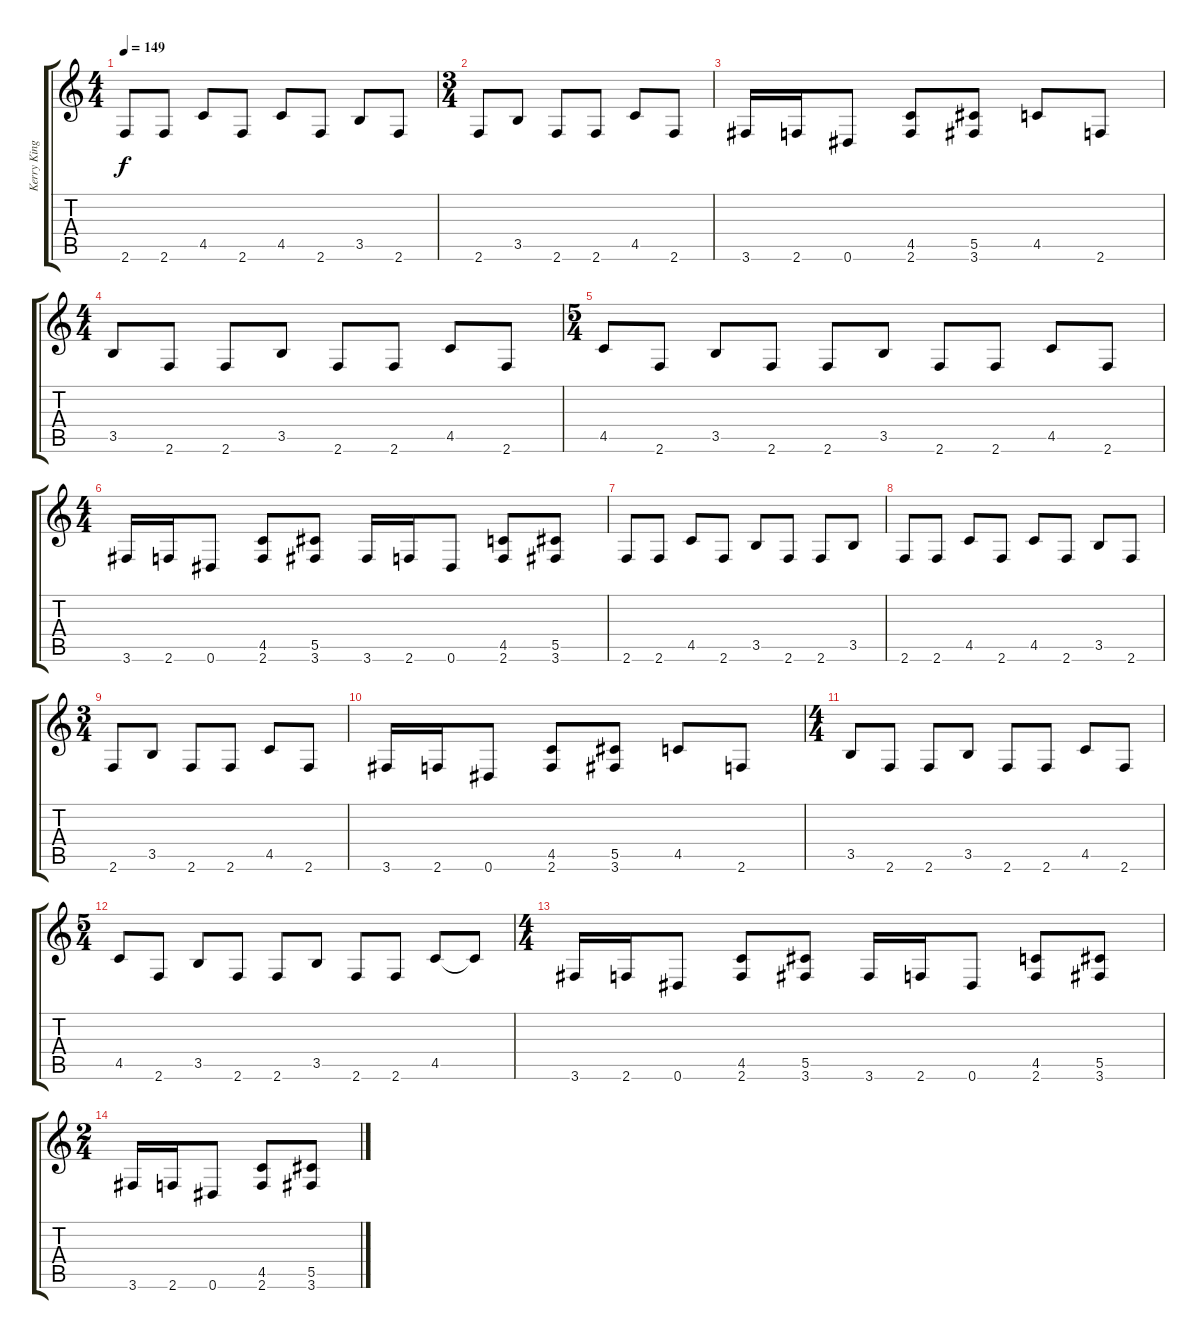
\track ("Kerry King" "Kerry King") {instrument distortionguitar}
\staff {score tabs}
\tuning (Eb4 Bb3 Gb3 Db3 Ab2 Eb2) {hide}
\ts (4 4)
\tempo 149
\clef g2
\ks c
2.6.8{dy f} 2.6.8 4.5.8 2.6.8 4.5.8 2.6.8 3.5.8 2.6.8 |
\ts (3 4)
2.6.8 3.5.8 2.6.8 2.6.8 4.5.8 2.6.8 |
3.6.16 2.6.16 0.6.8 (4.5 2.6).8 (5.5 3.6).8 4.5.8 2.6.8 |
\ts (4 4)
3.5.8 2.6.8 2.6.8 3.5.8 2.6.8 2.6.8 4.5.8 2.6.8 |
\ts (5 4)
4.5.8 2.6.8 3.5.8 2.6.8 2.6.8 3.5.8 2.6.8 2.6.8 4.5.8 2.6.8 |
\ts (4 4)
3.6.16 2.6.16 0.6.8 (4.5 2.6).8 (5.5 3.6).8 3.6.16 2.6.16 0.6.8 (4.5 2.6).8 (5.5 3.6).8 |
2.6.8 2.6.8 4.5.8 2.6.8 3.5.8 2.6.8 2.6.8 3.5.8 |
2.6.8 2.6.8 4.5.8 2.6.8 4.5.8 2.6.8 3.5.8 2.6.8 |
\ts (3 4)
2.6.8 3.5.8 2.6.8 2.6.8 4.5.8 2.6.8 |
3.6.16 2.6.16 0.6.8 (4.5 2.6).8 (5.5 3.6).8 4.5.8 2.6.8 |
\ts (4 4)
3.5.8 2.6.8 2.6.8 3.5.8 2.6.8 2.6.8 4.5.8 2.6.8 |
\ts (5 4)
4.5.8 2.6.8 3.5.8 2.6.8 2.6.8 3.5.8 2.6.8 2.6.8 4.5.8 4.5{t}.8 |
\ts (4 4)
3.6.16 2.6.16 0.6.8 (4.5 2.6).8 (5.5 3.6).8 3.6.16 2.6.16 0.6.8 (4.5 2.6).8 (5.5 3.6).8 |
\ts (2 4)
3.6.16 2.6.16 0.6.8 (4.5 2.6).8 (5.5 3.6).8
